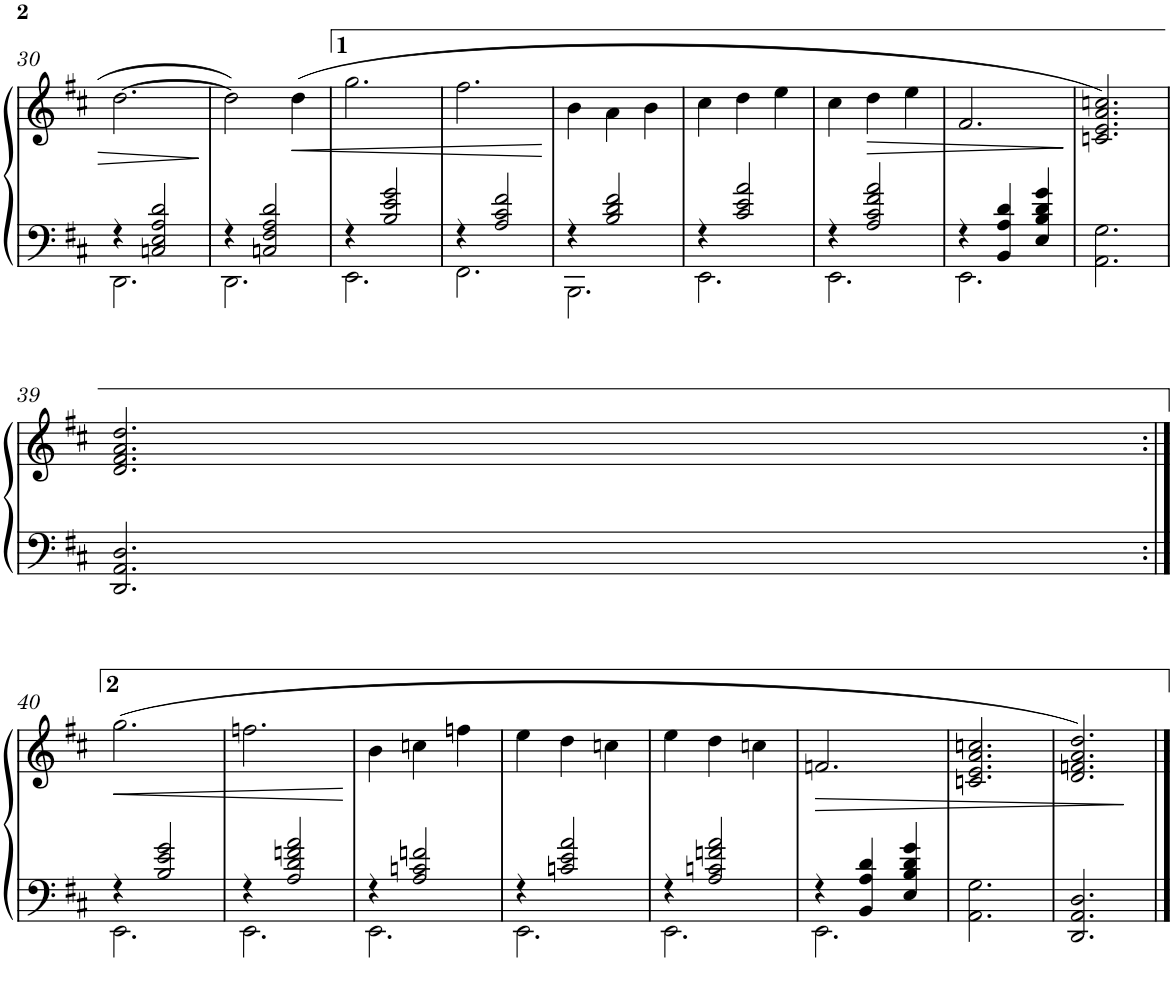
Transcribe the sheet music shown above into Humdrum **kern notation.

**kern	**kern	**dynam
*part1	*part1	*part1
*staff2	*staff1	*staff1/2
*I"Piano	*	*
*I'Pno	*	*
!!LO:PB:g=z
*clefF4	*clefG2	*
*k[f#c#]	*k[f#c#]	*
*M3/4	*M3/4	*
=30	=30	=30
*^	*	*
4r	2.DD\	[2.dd\	.
2Cn/ 2E/ 2A/ 2d/	.	.	.
=31	=31	=31	=31
4r	2.DD\	2dd\]	.
2Cn/ 2F#/ 2A/ 2d/	.	.	.
!	!	!	!LO:HP:b
.	.	(>4dd\	<
=32	=32	=32	=32
4r	2.EE\	2.gg\	.
2B/ 2e/ 2g/	.	.	.
=33	=33	=33	=33
4r	2.FF#\	2.ff#\	.
2A/ 2c#/ 2f#/	.	.	.
*v	*v	*	*
.	.	[
=34	=34	=34
*^	*	*
4r	2.BBB\	4b\	.
2B/ 2d/ 2f#/	.	4a\	.
.	.	4b\	.
=35	=35	=35	=35
4r	2.EE\	4cc#\	.
2c#/ 2e/ 2a/	.	4dd\	.
.	.	4ee\	.
=36	=36	=36	=36
4r	2.EE\	4cc#\	.
!	!	!	!LO:HP:b
2A/ 2c#/ 2f#/ 2a/	.	4dd\	>
.	.	4ee\	.
=37	=37	=37	=37
4r	2.EE\	2.f#/	.
4BB/ 4A/ 4d/	.	.	.
4E/ 4B/ 4d/ 4g/	.	.	.
*v	*v	*	*
.	.	]
=38	=38	=38
2.AA\ 2.G\	2.cn/ 2.e/ 2.a/ 2.ccn/)	.
!!LO:LB:g=z
=39	=39	=39
2.DD/ 2.AA/ 2.D/	2.d/ 2.f#/ 2.a/ 2.dd/	.
!!LO:LB:g=z
=40:|!	=40:|!	=40:|!
*^	*	*
!	!	!	!LO:HP:b
4r	2.EE\	(>2.gg\	<
2B/ 2e/ 2g/	.	.	.
=41	=41	=41	=41
4r	2.EE\	2.ffn\	.
2A/ 2d/ 2fn/ 2a/	.	.	.
*v	*v	*	*
.	.	[
=42	=42	=42
*^	*	*
4r	2.EE\	4b\	.
2A/ 2cn/ 2fn/	.	4ccn\	.
.	.	4ffn\	.
=43	=43	=43	=43
4r	2.EE\	4ee\	.
2cn/ 2e/ 2a/	.	4dd\	.
.	.	4ccn\	.
=44	=44	=44	=44
4r	2.EE\	4ee\	.
2A/ 2cn/ 2fn/ 2a/	.	4dd\	.
.	.	4ccn\	.
=45	=45	=45	=45
!	!	!	!LO:HP:b
4r	2.EE\	2.fn/	>
4BB/ 4A/ 4d/	.	.	.
4E/ 4B/ 4d/ 4g/	.	.	.
*v	*v	*	*
=46	=46	=46
2.AA\ 2.G\	2.cn/ 2.e/ 2.a/ 2.ccn/	.
=47	=47	=47
2.DD/ 2.AA/ 2.D/	2.d/ 2.fn/ 2.a/ 2.dd/)	.
.	.	]
==	==	==
*-	*-	*-
